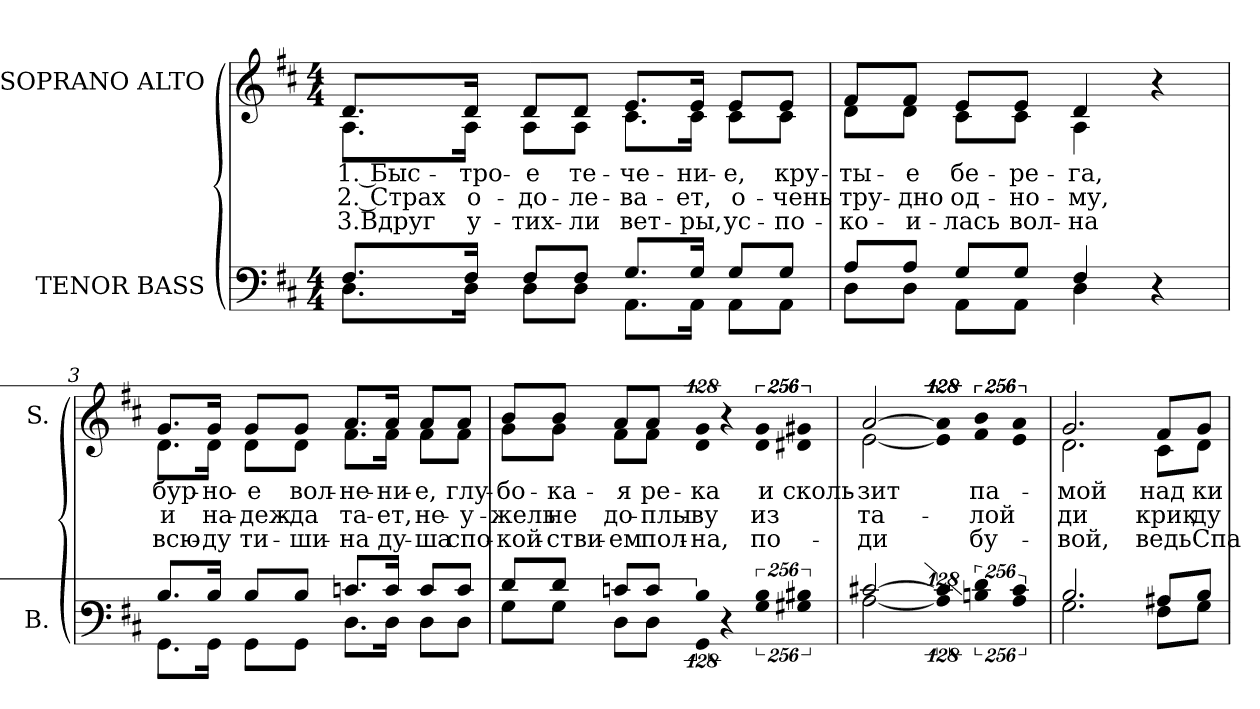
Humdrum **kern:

**kern	**kern	**text	**text	**text
*part2	*part1	*part1	*part1	*part1
*staff2	*staff1	*staff1	*staff1	*staff1
*I"TENOR BASS	*I"SOPRANO ALTO	*	*	*
*I'B.	*I'S.	*	*	*
!!LO:PB:g=z
*clefF4	*clefG2	*	*	*
*k[f#c#]	*k[f#c#]	*	*	*
*D:	*D:	*	*	*
*M4/4	*M4/4	*	*	*
*MM120	*MM120	*	*	*
=1	=1	=1	=1	=1
*^	*	*	*	*
!	!	!LO:TX:a:B:t=Allegro	!	!	!
!	!	!	!LO:LY:b:color=#000000	!LO:LY:b:color=#000000	!LO:LY:b:color=#000000
*	*	*^	*	*	*
8.F#i/L	8.Di\L	8.di/L	8.Ai\L	1. Быс-	2. Страх	3.Вдруг
!	!	!	!	!LO:LY:b:color=#000000	!LO:LY:b:color=#000000	!LO:LY:b:color=#000000
16F#i/Jk	16Di\Jk	16di/Jk	16Ai\Jk	-тро-	о-	у-
!	!	!	!	!LO:LY:b:color=#000000	!LO:LY:b:color=#000000	!LO:LY:b:color=#000000
8F#i/L	8Di\L	8di/L	8Ai\L	-е	-до-	-тих-
!	!	!	!	!LO:LY:b:color=#000000	!LO:LY:b:color=#000000	!LO:LY:b:color=#000000
8F#i/J	8Di\J	8di/J	8Ai\J	те-	-ле-	-ли
!	!	!	!	!LO:LY:b:color=#000000	!LO:LY:b:color=#000000	!LO:LY:b:color=#000000
8.Gi/L	8.AAi\L	8.ei/L	8.c#i\L	-че-	-ва-	вет-
!	!	!	!	!LO:LY:b:color=#000000	!LO:LY:b:color=#000000	!LO:LY:b:color=#000000
16Gi/Jk	16AAi\Jk	16ei/Jk	16c#i\Jk	-ни-	-ет,	-ры,
!	!	!	!	!LO:LY:b:color=#000000	!LO:LY:b:color=#000000	!LO:LY:b:color=#000000
8Gi/L	8AAi\L	8ei/L	8c#i\L	-е,	о-	ус-
!	!	!	!	!LO:LY:b:color=#000000	!LO:LY:b:color=#000000	!LO:LY:b:color=#000000
8Gi/J	8AAi\J	8ei/J	8c#i\J	кру-	-чень	-по-
=2	=2	=2	=2	=2	=2	=2
!	!	!	!	!LO:LY:b:color=#000000	!LO:LY:b:color=#000000	!LO:LY:b:color=#000000
8Ai/L	8Di\L	8f#i/L	8di\L	-ты-	тру-	-ко-
!	!	!	!	!LO:LY:b:color=#000000	!LO:LY:b:color=#000000	!LO:LY:b:color=#000000
8Ai/J	8Di\J	8f#i/J	8di\J	-е	-дно	-и-
!	!	!	!	!LO:LY:b:color=#000000	!LO:LY:b:color=#000000	!LO:LY:b:color=#000000
8Gi/L	8AAi\L	8ei/L	8c#i\L	бе-	од-	-лась
!	!	!	!	!LO:LY:b:color=#000000	!LO:LY:b:color=#000000	!LO:LY:b:color=#000000
8Gi/J	8AAi\J	8ei/J	8c#i\J	-ре-	-но-	вол-
!	!	!	!	!LO:LY:b:color=#000000	!LO:LY:b:color=#000000	!LO:LY:b:color=#000000
4F#i/	4Di\	4di/	4Ai\	-га,	-му,	-на
4r	4ryy	4r	4ryy	.	.	.
!!LO:LB:g=z	!!
=3	=3	=3	=3	=3	=3	=3
!	!	!	!	!LO:LY:b:color=#000000	!LO:LY:b:color=#000000	!LO:LY:b:color=#000000
8.Bi/L	8.GGi\L	8.gi/L	8.di\L	бур-	и	всю-
!	!	!	!	!LO:LY:b:color=#000000	!LO:LY:b:color=#000000	!LO:LY:b:color=#000000
16Bi/Jk	16GGi\Jk	16gi/Jk	16di\Jk	-но-	на-	-ду
!	!	!	!	!LO:LY:b:color=#000000	!LO:LY:b:color=#000000	!LO:LY:b:color=#000000
8Bi/L	8GGi\L	8gi/L	8di\L	-е	-деж-	ти-
!	!	!	!	!LO:LY:b:color=#000000	!LO:LY:b:color=#000000	!LO:LY:b:color=#000000
8Bi/J	8GGi\J	8gi/J	8di\J	вол-	-да	-ши-
!	!	!	!	!LO:LY:b:color=#000000	!LO:LY:b:color=#000000	!LO:LY:b:color=#000000
8.cni/L	8.Di\L	8.ai/L	8.f#i\L	-не-	та-	-на
!	!	!	!	!LO:LY:b:color=#000000	!LO:LY:b:color=#000000	!LO:LY:b:color=#000000
16ci/Jk	16Di\Jk	16ai/Jk	16f#i\Jk	-ни-	-ет,	ду-
!	!	!	!	!LO:LY:b:color=#000000	!LO:LY:b:color=#000000	!LO:LY:b:color=#000000
8ci/L	8Di\L	8ai/L	8f#i\L	-е,	не-	-ша
!	!	!	!	!LO:LY:b:color=#000000	!LO:LY:b:color=#000000	!LO:LY:b:color=#000000
8ci/J	8Di\J	8ai/J	8f#i\J	глу-	-у-	спо-
=4	=4	=4	=4	=4	=4	=4
!	!	!	!	!LO:LY:b:color=#000000	!LO:LY:b:color=#000000	!LO:LY:b:color=#000000
8di/L	8Gi\L	8bi/L	8gi\L	-бо-	-жель	-кой-
!	!	!	!	!LO:LY:b:color=#000000	!LO:LY:b:color=#000000	!LO:LY:b:color=#000000
8di/J	8Gi\J	8bi/J	8gi\J	-ка-	не	-стви-
!	!	!	!	!LO:LY:b:color=#000000	!LO:LY:b:color=#000000	!LO:LY:b:color=#000000
8cni/L	8Di\L	8ai/L	8f#i\L	-я	до-	-ем
!	!	!	!	!LO:LY:b:color=#000000	!LO:LY:b:color=#000000	!LO:LY:b:color=#000000
8ci/J	8Di\J	8ai/J	8f#i\J	ре-	-плы-	пол-
!LO:N:vis=8	!LO:N:vis=8	!LO:N:vis=8	!	!	!	!
!	!	!	!LO:N:vis=8	!LO:LY:b:color=#000000	!LO:LY:b:color=#000000	!LO:LY:b:color=#000000
1024%85Bi/	1024%85GGi\	1024%85gi/	1024%85di\	-ка	-ву	-на,
!LO:N:vis=8	!	!LO:N:vis=8	!	!	!	!
1024%85r	16ryy	1024%85r	16ryy	.	.	.
.	64ryy	.	64ryy	.	.	.
.	256ryy	.	256ryy	.	.	.
.	1024ryy	.	1024ryy	.	.	.
!LO:N:vis=4	!LO:N:vis=4	!LO:N:vis=4	!	!	!	!
!	!	!	!LO:N:vis=4	!LO:LY:b:color=#000000	!LO:LY:b:color=#000000	!LO:LY:b:color=#000000
1024%171Bi/	1024%171Gi\	1024%171gi/	1024%171di\	и	из	по-
!LO:N:vis=4	!LO:N:vis=4	!LO:N:vis=4	!	!	!	!
!	!	!	!LO:N:vis=4	!LO:LY:b:color=#000000	!	!
1024%171B#Xi/	1024%171G#Xi\	1024%171g#Xi/	1024%171d#Xi\	сколь-	.	.
=5	=5	=5	=5	=5	=5	=5
!	!	!	!	!LO:LY:b:color=#000000	!LO:LY:b:color=#000000	!LO:LY:b:color=#000000
[>2c#Xi/	[<2Ai\	[>2ai/	[<2ei\	-зит	-та-	-ди
!LO:N:vis=4	!LO:N:vis=4	!LO:N:vis=4	!LO:N:vis=4	!	!	!
512%85c#i/]	512%85Ai\]	512%85ai/]	512%85ei\]	.	.	.
!LO:N:vis=4	!LO:N:vis=4	!LO:N:vis=4	!	!	!	!
!	!	!	!LO:N:vis=4	!LO:LY:b:color=#000000	!LO:LY:b:color=#000000	!LO:LY:b:color=#000000
1024%171di/	1024%171Bni\	1024%171bi/	1024%171f#i\	па-	-лой	бу-
!LO:N:vis=4	!LO:N:vis=4	!LO:N:vis=4	!LO:N:vis=4	!	!	!
1024%171c#i/	1024%171Ai\	1024%171ai/	1024%171ei\	.	.	.
!!LO:LB:g=z	!!
=6	=6	=6	=6	=6	=6	=6
!	!	!	!	!LO:LY:b:color=#000000	!LO:LY:b:color=#000000	!LO:LY:b:color=#000000
2.Bi/	2.Gi\	2.gi/	2.di\	мой	-ди	вой,
!	!	!	!	!LO:LY:b:color=#000000	!LO:LY:b:color=#000000	!LO:LY:b:color=#000000
8A#Xi/L	8F#i\L	8f#i/L	8c#i\L	над	крик	ведь
!	!	!	!	!LO:LY:b:color=#000000	!LO:LY:b:color=#000000	!LO:LY:b:color=#000000
8Bi/J	8Gi\J	8gi/J	8di\J	ки-	ду-	Спа-
*v	*v	*	*	*	*	*
*	*v	*v	*	*	*
=	=	=	=	=
*-	*-	*-	*-	*-
